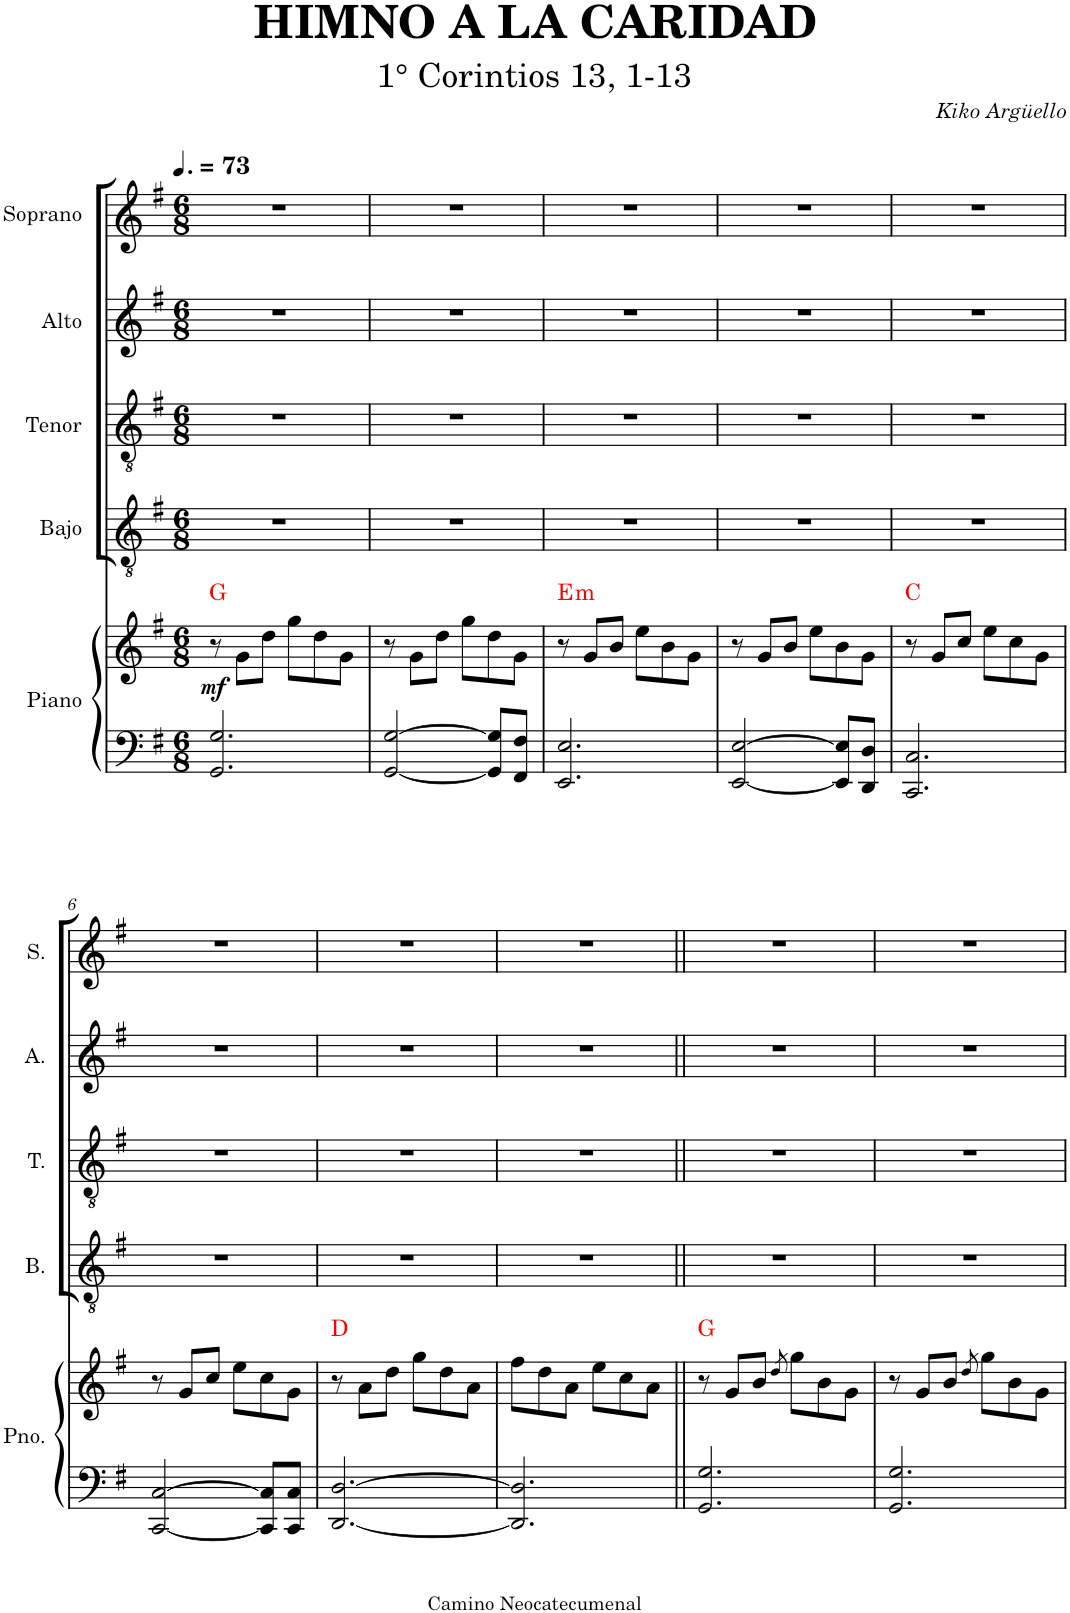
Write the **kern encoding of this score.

**kern	**kern	**dynam	**harte	**kern	**kern	**kern	**kern
*part5	*part5	*part5	*part5	*part4	*part3	*part2	*part1
*staff6	*staff5	*staff5/6	*	*staff4	*staff3	*staff2	*staff1
*I"Piano	*	*	*	*I"Bajo	*I"Tenor	*I"Alto	*I"Soprano
*I'Pno.	*	*	*	*I'B.	*I'T.	*I'A.	*I'S.
*clefF4	*clefG2	*	*	*clefGv2	*clefGv2	*clefG2	*clefG2
*k[f#]	*k[f#]	*	*	*k[f#]	*k[f#]	*k[f#]	*k[f#]
*M6/8	*M6/8	*	*	*M6/8	*M6/8	*M6/8	*M6/8
*MM110	*MM110	*	*	*MM110	*MM110	*MM110	*MM110
=1	=1	=1	=1	=1	=1	=1	=1
!	!	!LO:DY:b	!	!	!	!	!
2.GG/ 2.G/	8r	mf	G:maj	2.r	2.r	2.r	2.r
.	8g\L	.	.	.	.	.	.
.	8dd\J	.	.	.	.	.	.
.	8gg\L	.	.	.	.	.	.
.	8dd\	.	.	.	.	.	.
.	8g\J	.	.	.	.	.	.
=2	=2	=2	=2	=2	=2	=2	=2
[2GG/ [2G/	8r	.	.	2.r	2.r	2.r	2.r
.	8g\L	.	.	.	.	.	.
.	8dd\J	.	.	.	.	.	.
.	8gg\L	.	.	.	.	.	.
8GG/] 8G/]L	8dd\	.	.	.	.	.	.
8FF#/ 8F#/J	8g\J	.	.	.	.	.	.
=3	=3	=3	=3	=3	=3	=3	=3
!	!	!	!LO:H:kt=m	!	!	!	!
2.EE/ 2.E/	8r	.	E:min	2.r	2.r	2.r	2.r
.	8g/L	.	.	.	.	.	.
.	8b/J	.	.	.	.	.	.
.	8ee\L	.	.	.	.	.	.
.	8b\	.	.	.	.	.	.
.	8g\J	.	.	.	.	.	.
=4	=4	=4	=4	=4	=4	=4	=4
[2EE/ [2E/	8r	.	.	2.r	2.r	2.r	2.r
.	8g/L	.	.	.	.	.	.
.	8b/J	.	.	.	.	.	.
.	8ee\L	.	.	.	.	.	.
8EE/] 8E/]L	8b\	.	.	.	.	.	.
8DD/ 8D/J	8g\J	.	.	.	.	.	.
=5	=5	=5	=5	=5	=5	=5	=5
2.CC/ 2.C/	8r	.	C:maj	2.r	2.r	2.r	2.r
.	8g/L	.	.	.	.	.	.
.	8cc/J	.	.	.	.	.	.
.	8ee\L	.	.	.	.	.	.
.	8cc\	.	.	.	.	.	.
.	8g\J	.	.	.	.	.	.
!!LO:LB:g=z
=6	=6	=6	=6	=6	=6	=6	=6
[2CC/ [2C/	8r	.	.	2.r	2.r	2.r	2.r
.	8g/L	.	.	.	.	.	.
.	8cc/J	.	.	.	.	.	.
.	8ee\L	.	.	.	.	.	.
8CC/] 8C/]L	8cc\	.	.	.	.	.	.
8CC/ 8C/J	8g\J	.	.	.	.	.	.
=7	=7	=7	=7	=7	=7	=7	=7
[2.DD/ [2.D/	8r	.	D:maj	2.r	2.r	2.r	2.r
.	8a\L	.	.	.	.	.	.
.	8dd\J	.	.	.	.	.	.
.	8gg\L	.	.	.	.	.	.
.	8dd\	.	.	.	.	.	.
.	8a\J	.	.	.	.	.	.
=8	=8	=8	=8	=8	=8	=8	=8
2.DD/] 2.D/]	8ff#\L	.	.	2.r	2.r	2.r	2.r
.	8dd\	.	.	.	.	.	.
.	8a\J	.	.	.	.	.	.
.	8ee\L	.	.	.	.	.	.
.	8cc\	.	.	.	.	.	.
.	8a\J	.	.	.	.	.	.
=9||	=9||	=9||	=9||	=9||	=9||	=9||	=9||
2.GG/ 2.G/	8r	.	G:maj	2.r	2.r	2.r	2.r
.	8g/L	.	.	.	.	.	.
.	8b/J	.	.	.	.	.	.
.	8qdd/	.	.	.	.	.	.
.	8gg\L	.	.	.	.	.	.
.	8b\	.	.	.	.	.	.
.	8g\J	.	.	.	.	.	.
=10	=10	=10	=10	=10	=10	=10	=10
2.GG/ 2.G/	8r	.	.	2.r	2.r	2.r	2.r
.	8g/L	.	.	.	.	.	.
.	8b/J	.	.	.	.	.	.
.	8qdd/	.	.	.	.	.	.
.	8gg\L	.	.	.	.	.	.
.	8b\	.	.	.	.	.	.
.	8g\J	.	.	.	.	.	.
=	=	=	=	=	=	=	=
*-	*-	*-	*-	*-	*-	*-	*-
